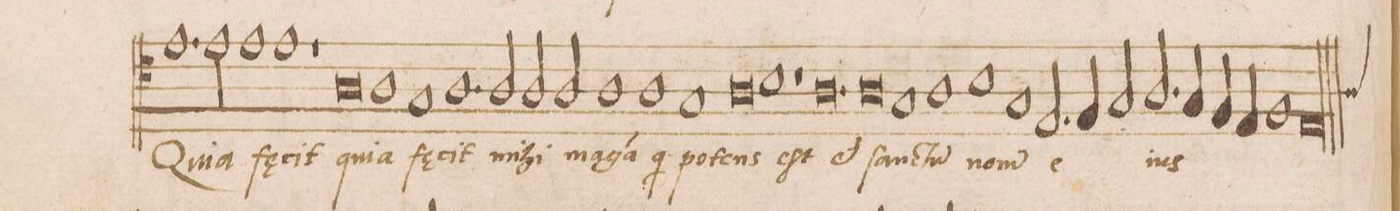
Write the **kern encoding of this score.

**kern	**text
*I"TENOR	*
*clefC4	*
*k[]	*
*met(C|)	*
*M2/1	*
1.e	Qui-
2e\	-a
=22	=22
1e	fe-
1e	-cit
=23	=23
1r	.
0A	qui-
=24	=24
1A	-a
=25	=25
1G	fe-
1.A	-cit
=26	=26
2A/	mi-
2A/	-hi
2A/	ma-
=27	=27
1A	-g(n)a
1A	q(ui)
=28	=28
1G	po-
0A	-tens
=29	=29
1B	eſt
=30	=30
1r	.
0.A	et
=31	=31
=32	=32
0A	ſan-
=33	=33
1G	-ctu(m)
1A	no-
=34	=34
1B	-m(en)
1G	.
=35	=35
2.E/	e-
4F/	.
2G/	.
2.A/	-ius
=36	=36
4G/	.
4F/	.
4E/	.
1F	.
=37	=37
*custos:A	*
0E	.
=38||	=38||
*yyM2/1	*
*-	*-
